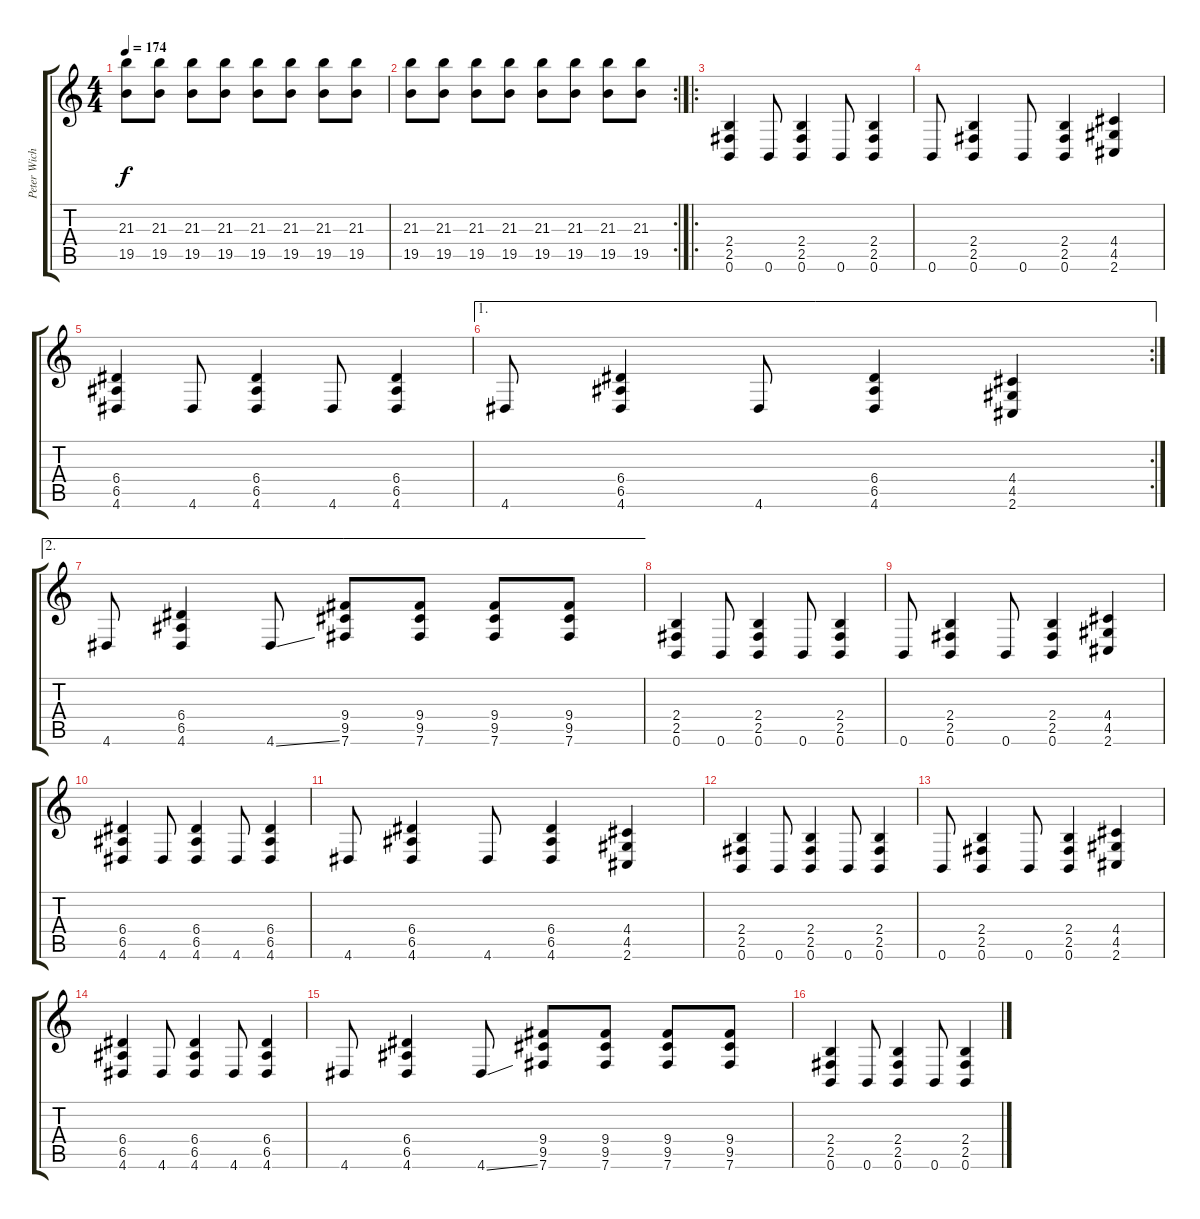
\track ("Peter Wichers" "Peter Wich") {instrument overdrivenguitar}
\staff {score tabs}
\tuning (B3 Gb3 D3 A2 E2 B1) {hide}
\ts (4 4)
\tempo 174
\clef g2
\ks c
(21.3 19.5).8{dy f} (21.3 19.5).8 (21.3 19.5).8 (21.3 19.5).8 (21.3 19.5).8 (21.3 19.5).8 (21.3 19.5).8 (21.3 19.5).8 |
\rc 2
(21.3 19.5).8 (21.3 19.5).8 (21.3 19.5).8 (21.3 19.5).8 (21.3 19.5).8 (21.3 19.5).8 (21.3 19.5).8 (21.3 19.5).8 |
\ro
(2.4 2.5 0.6).4 0.6.8 (2.4 2.5 0.6).4 0.6.8 (2.4 2.5 0.6).4 |
0.6.8 (2.4 2.5 0.6).4 0.6.8 (2.4 2.5 0.6).4 (4.4 4.5 2.6).4 |
(6.4 6.5 4.6).4 4.6.8 (6.4 6.5 4.6).4 4.6.8 (6.4 6.5 4.6).4 |
\ae 1
\rc 2
4.6.8 (6.4 6.5 4.6).4 4.6.8 (6.4 6.5 4.6).4 (4.4 4.5 2.6).4 |
\ae 2
4.6.8 (6.4 6.5 4.6).4 4.6{ss}.8 (9.4 9.5 7.6).8 (9.4 9.5 7.6).8 (9.4 9.5 7.6).8 (9.4 9.5 7.6).8 |
(2.4 2.5 0.6).4 0.6.8 (2.4 2.5 0.6).4 0.6.8 (2.4 2.5 0.6).4 |
0.6.8 (2.4 2.5 0.6).4 0.6.8 (2.4 2.5 0.6).4 (4.4 4.5 2.6).4 |
(6.4 6.5 4.6).4 4.6.8 (6.4 6.5 4.6).4 4.6.8 (6.4 6.5 4.6).4 |
4.6.8 (6.4 6.5 4.6).4 4.6.8 (6.4 6.5 4.6).4 (4.4 4.5 2.6).4 |
(2.4 2.5 0.6).4 0.6.8 (2.4 2.5 0.6).4 0.6.8 (2.4 2.5 0.6).4 |
0.6.8 (2.4 2.5 0.6).4 0.6.8 (2.4 2.5 0.6).4 (4.4 4.5 2.6).4 |
(6.4 6.5 4.6).4 4.6.8 (6.4 6.5 4.6).4 4.6.8 (6.4 6.5 4.6).4 |
4.6.8 (6.4 6.5 4.6).4 4.6{ss}.8 (9.4 9.5 7.6).8 (9.4 9.5 7.6).8 (9.4 9.5 7.6).8 (9.4 9.5 7.6).8 |
(2.4 2.5 0.6).4 0.6.8 (2.4 2.5 0.6).4 0.6.8 (2.4 2.5 0.6).4
